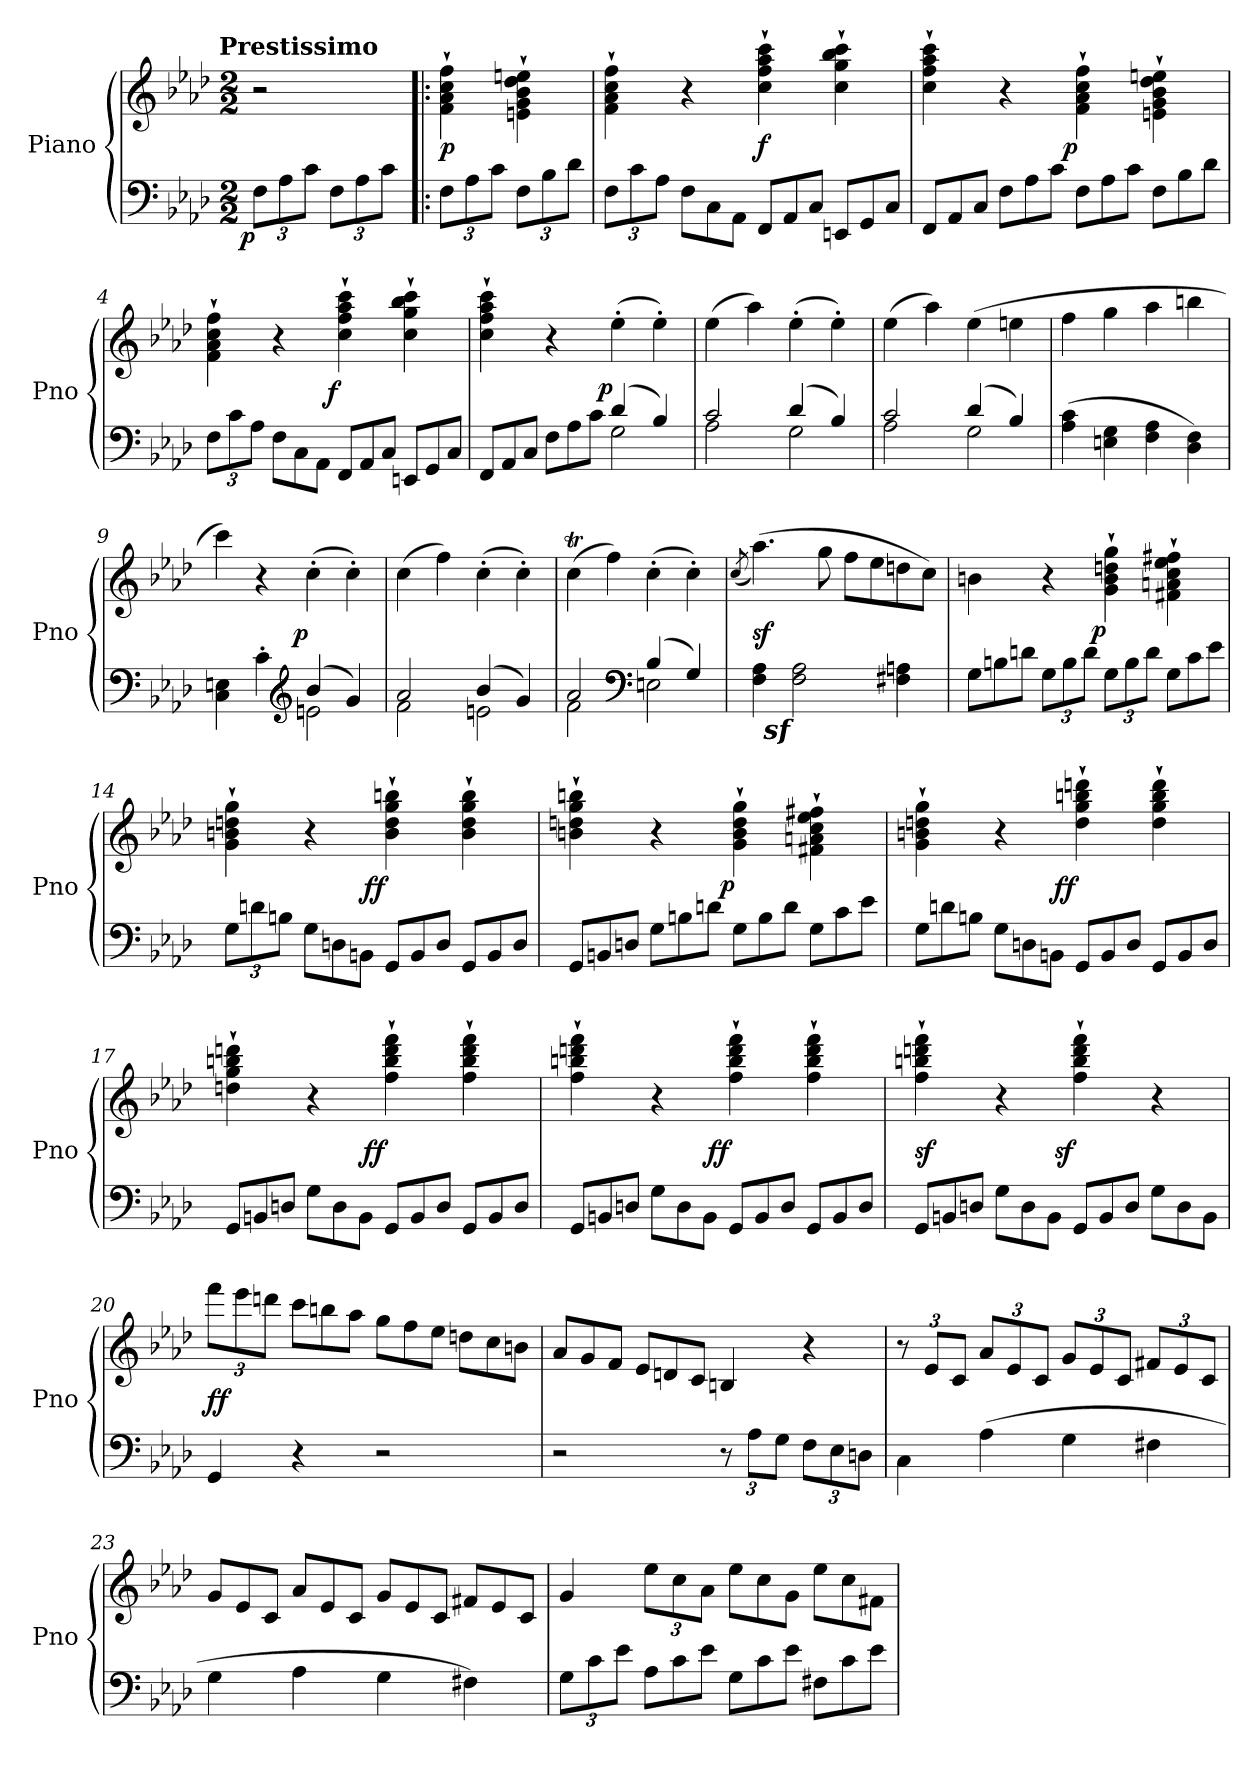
**kern	**kern	**dynam
*part1	*part1	*part1
*staff2	*staff1	*staff1/2
*I"Piano	*	*
*I'Pno	*	*
*clefF4	*clefG2	*
*k[b-e-a-d-]	*k[b-e-a-d-]	*
*f:	*f:	*
!!LO:TX:omd:t=Prestissimo
*M2/2	*M2/2	*
*MM192	*MM192	*
=1	=1	=1
!	!	!LO:DY:b=2:rj
12FL	2r	p
12A-	.	.
12cJ	.	.
12FL	.	.
12A-	.	.
12cJ	.	.
=!|:	=!|:	=!|:
12FL	4f` 4a-` 4cc` 4ff`	p
12A-	.	.
12cJ	.	.
12FL	4en`\ 4g`\ 4b-`\ 4dd-`\ 4een`\	.
12B-	.	.
12d-J	.	.
=2	=2	=2
12FL	4f` 4a-` 4cc` 4ff`	.
12c	.	.
12A-J	.	.
*Xtuplet	*	*
12F\L	4r	.
12C\	.	.
12AA-\J	.	.
12FFL	4cc` 4ff` 4aa-` 4ccc`	f
12AA-	.	.
12CJ	.	.
12EEnL	4cc` 4gg` 4bb-` 4ccc`	.
12GG	.	.
12CJ	.	.
=3	=3	=3
12FFL	4cc` 4ff` 4aa-` 4ccc`	.
12AA-	.	.
12CJ	.	.
12FL	4r	.
12A-	.	.
12cJ	.	.
!	!	!LO:DY:rj
12FL	4f` 4a-` 4cc` 4ff`	p
12A-	.	.
12cJ	.	.
12FL	4en`\ 4g`\ 4b-`\ 4dd-`\ 4een`\	.
12B-	.	.
12d-J	.	.
=4	=4	=4
*tuplet	*	*
12FL	4f` 4a-` 4cc` 4ff`	.
12c	.	.
12A-J	.	.
*Xtuplet	*	*
12F\L	4r	.
12C\	.	.
12AA-\J	.	.
!	!	!LO:DY:rj
12FFL	4cc` 4ff` 4aa-` 4ccc`	f
12AA-	.	.
12CJ	.	.
12EEnL	4cc` 4gg` 4bb-` 4ccc`	.
12GG	.	.
12CJ	.	.
=5	=5	=5
*^	*	*
12FFL	2ryy	4cc` 4ff` 4aa-` 4ccc`	.
12AA-	.	.	.
12CJ	.	.	.
12FL	.	4r	.
12A-	.	.	.
12cJ	.	.	.
!	!	!	!LO:DY:rj
(4d-	2G	(4ee-'	p
4B-)	.	4ee-')	.
=6	=6	=6	=6
2c	2A-	(4ee-	.
.	.	4aa-)	.
(4d-	2G	(4ee-'	.
4B-)	.	4ee-')	.
=7	=7	=7	=7
2c	2A-	(4ee-	.
.	.	4aa-)	.
(4d-	2G	(4ee-	.
4B-)	.	4een	.
*v	*v	*	*
=8	=8	=8
(4A- 4c	4ff	.
4En 4G	4gg	.
4F 4A-	4aa-	.
4D- 4F)	4bbn	.
=9	=9	=9
*^	*	*
2ryy	4C 4En	4ccc)	.
.	4c'	4r	.
*clefG2	*	*	*
!	!	!	!LO:DY:rj
(4b-	2en	(4cc'	p
4g)	.	4cc')	.
=10	=10	=10	=10
2a-	2f	(4cc	.
.	.	4ff)	.
(4b-	2en	(4cc'	.
4g)	.	4cc')	.
=11	=11	=11	=11
2a-	2f	(4cct	.
.	.	4ff)	.
*clefF4	*	*	*
(4B-	2En	(4cc'	.
4G)	.	4cc')	.
*v	*v	*	*
=12	=12	=12
.	(<8qcc	.
4F 4A-	(4.aa-)	sf
!LO:DY:rj	!	!
2Fz 2A-z	.	.
.	8gg	.
.	8ffL	.
.	8ee-	.
4F#X 4An	8ddn	.
.	8ccJ)	.
=13	=13	=13
12GL	4bn	.
12Bn	.	.
12dnJ	.	.
*tuplet	*	*
12GL	4r	.
12B	.	.
12dJ	.	.
!	!	!LO:DY:rj
12GL	4g` 4b` 4ddn` 4gg`	p
12B	.	.
12dJ	.	.
*Xtuplet	*	*
12GL	4f#X` 4an` 4cc` 4ee-` 4ff#X`	.
12c	.	.
12e-J	.	.
=14	=14	=14
*tuplet	*	*
12GL	4g` 4bn` 4ddn` 4gg`	.
12dn	.	.
12BnJ	.	.
*Xtuplet	*	*
12GL	4r	.
12Dn	.	.
12BBnJ	.	.
!	!	!LO:DY:rj
12GGL	4b` 4dd` 4gg` 4bbn`	ff
12BB	.	.
12DJ	.	.
12GGL	4b` 4dd` 4gg` 4bb`	.
12BB	.	.
12DJ	.	.
=15	=15	=15
12GGL	4bn` 4ddn` 4gg` 4bbn`	.
12BBn	.	.
12DnJ	.	.
12GL	4r	.
12Bn	.	.
12dnJ	.	.
!	!	!LO:DY:rj
12GL	4g` 4b` 4dd` 4gg`	p
12B	.	.
12dJ	.	.
12GL	4f#X` 4an` 4cc` 4ee-` 4ff#X`	.
12c	.	.
12e-J	.	.
=16	=16	=16
12GL	4g` 4bn` 4ddn` 4gg`	.
12dn	.	.
12BnJ	.	.
12GL	4r	.
12Dn	.	.
12BBnJ	.	.
!	!	!LO:DY:rj
12GGL	4dd` 4gg` 4bbn` 4dddn`	ff
12BB	.	.
12DJ	.	.
12GGL	4dd` 4gg` 4bb` 4ddd`	.
12BB	.	.
12DJ	.	.
=17	=17	=17
12GGL	4ddn` 4gg` 4bbn` 4dddn`	.
12BBn	.	.
12DnJ	.	.
12GL	4r	.
12D	.	.
12BBJ	.	.
!	!	!LO:DY:rj
12GGL	4ff` 4bb` 4ddd` 4fff`	ff
12BB	.	.
12DJ	.	.
12GGL	4ff` 4bb` 4ddd` 4fff`	.
12BB	.	.
12DJ	.	.
=18	=18	=18
12GGL	4ff` 4bbn` 4dddn` 4fff`	.
12BBn	.	.
12DnJ	.	.
12GL	4r	.
12D	.	.
12BBJ	.	.
!	!	!LO:DY:rj
12GGL	4ff` 4bb` 4ddd` 4fff`	ff
12BB	.	.
12DJ	.	.
12GGL	4ff` 4bb` 4ddd` 4fff`	.
12BB	.	.
12DJ	.	.
=19	=19	=19
12GGL	4ff` 4bbn` 4dddn` 4fff`	sf
12BBn	.	.
12DnJ	.	.
12GL	4r	.
12D	.	.
12BBJ	.	.
!	!	!LO:DY:rj
12GGL	4ff` 4bb` 4ddd` 4fff`	sf
12BB	.	.
12DJ	.	.
12GL	4r	.
12D	.	.
12BBJ	.	.
=20	=20	=20
4GG	12fffL	ff
.	12eee-	.
.	12dddnJ	.
*	*Xtuplet	*
4r	12cccL	.
.	12bbn	.
.	12aa-J	.
2r	12ggL	.
.	12ff	.
.	12ee-J	.
.	12ddnL	.
.	12cc	.
.	12bnJ	.
=21	=21	=21
2r	12a-L	.
.	12g	.
.	12fJ	.
.	12e-L	.
.	12dn	.
.	12cJ	.
*tuplet	*	*
*Xbrackettup	*	*
12r	4Bn	.
12A-L	.	.
12GJ	.	.
12FL	4r	.
12E-	.	.
12DnJ	.	.
=22	=22	=22
*	*tuplet	*
*	*Xbrackettup	*
4C\	12r	.
.	12e-L	.
.	12cJ	.
(4A-	12a-L	.
.	12e-	.
.	12cJ	.
4G	12gL	.
.	12e-	.
.	12cJ	.
4F#X	12f#XL	.
.	12e-	.
.	12cJ	.
=23	=23	=23
*	*Xtuplet	*
4G	12gL	.
.	12e-	.
.	12cJ	.
4A-	12a-L	.
.	12e-	.
.	12cJ	.
4G	12gL	.
.	12e-	.
.	12cJ	.
4F#X)	12f#XL	.
.	12e-	.
.	12cJ	.
=24	=24	=24
12GL	4g	.
12c	.	.
12e-J	.	.
*Xtuplet	*tuplet	*
12A-L	12ee-L	.
12c	12cc	.
12e-J	12a-J	.
*	*Xtuplet	*
12GL	12ee-L	.
12c	12cc	.
12e-J	12gJ	.
12F#XL	12ee-L	.
12c	12cc	.
12e-J	12f#XJ	.
=	=	=
*-	*-	*-
